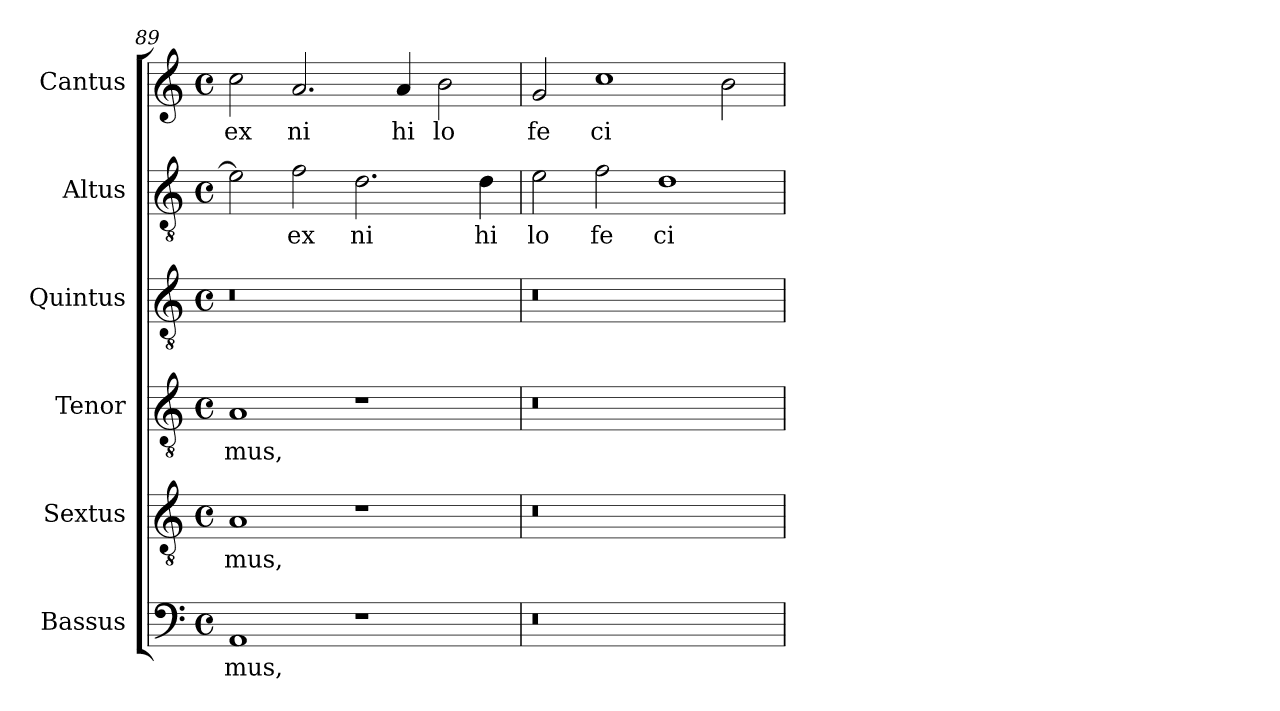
**kern	**text	**kern	**text	**kern	**text	**kern	**kern	**text	**kern	**text
*part6	*part6	*part5	*part5	*part4	*part4	*part3	*part2	*part2	*part1	*part1
*staff6	*staff6	*staff5	*staff5	*staff4	*staff4	*staff3	*staff2	*staff2	*staff1	*staff1
*I"Bassus	*	*I"Sextus	*	*I"Tenor	*	*I"Quintus	*I"Altus	*	*I"Cantus	*
*clefF4	*	*clefGv2	*	*clefGv2	*	*clefGv2	*clefGv2	*	*clefG2	*
*M4/4	*	*M4/4	*	*M4/4	*	*M4/4	*M4/4	*	*M4/4	*
*met(c)	*	*met(c)	*	*met(c)	*	*met(c)	*met(c)	*	*met(c)	*
=89	=89	=89	=89	=89	=89	=89	=89	=89	=89	=89
!	!LO:LY:b:cj	!	!LO:LY:b:cj	!	!LO:LY:b:cj	!	!	!	!	!LO:LY:b:cj
1AA	mus,	1A	mus,	1A	mus,	0r	2e\]	.	2cc\	ex
!	!	!	!	!	!	!	!	!LO:LY:b:cj	!	!LO:LY:b:cj
.	.	.	.	.	.	.	2f\	ex	2.a/	ni
!	!	!	!	!	!	!	!	!LO:LY:b:cj	!	!
1r	.	1r	.	1r	.	.	2.d\	ni	.	.
!	!	!	!	!	!	!	!	!	!	!LO:LY:b:cj
.	.	.	.	.	.	.	.	.	4a/	hi
!	!	!	!	!	!	!	!	!	!	!LO:LY:b:cj
.	.	.	.	.	.	.	.	.	2b\	lo
!	!	!	!	!	!	!	!	!LO:LY:b:cj	!	!
.	.	.	.	.	.	.	4d\	hi	.	.
=90	=90	=90	=90	=90	=90	=90	=90	=90	=90	=90
!	!	!	!	!	!	!	!	!LO:LY:b:cj	!	!LO:LY:b:cj
0r	.	0r	.	0r	.	0r	2e\	lo	2g/	fe
!	!	!	!	!	!	!	!	!LO:LY:b:cj	!	!LO:LY:b:cj
.	.	.	.	.	.	.	2f\	fe	1cc	ci
!	!	!	!	!	!	!	!	!LO:LY:b:cj	!	!
.	.	.	.	.	.	.	1d	ci	.	.
.	.	.	.	.	.	.	.	.	2b\	.
=	=	=	=	=	=	=	=	=	=	=
*-	*-	*-	*-	*-	*-	*-	*-	*-	*-	*-
